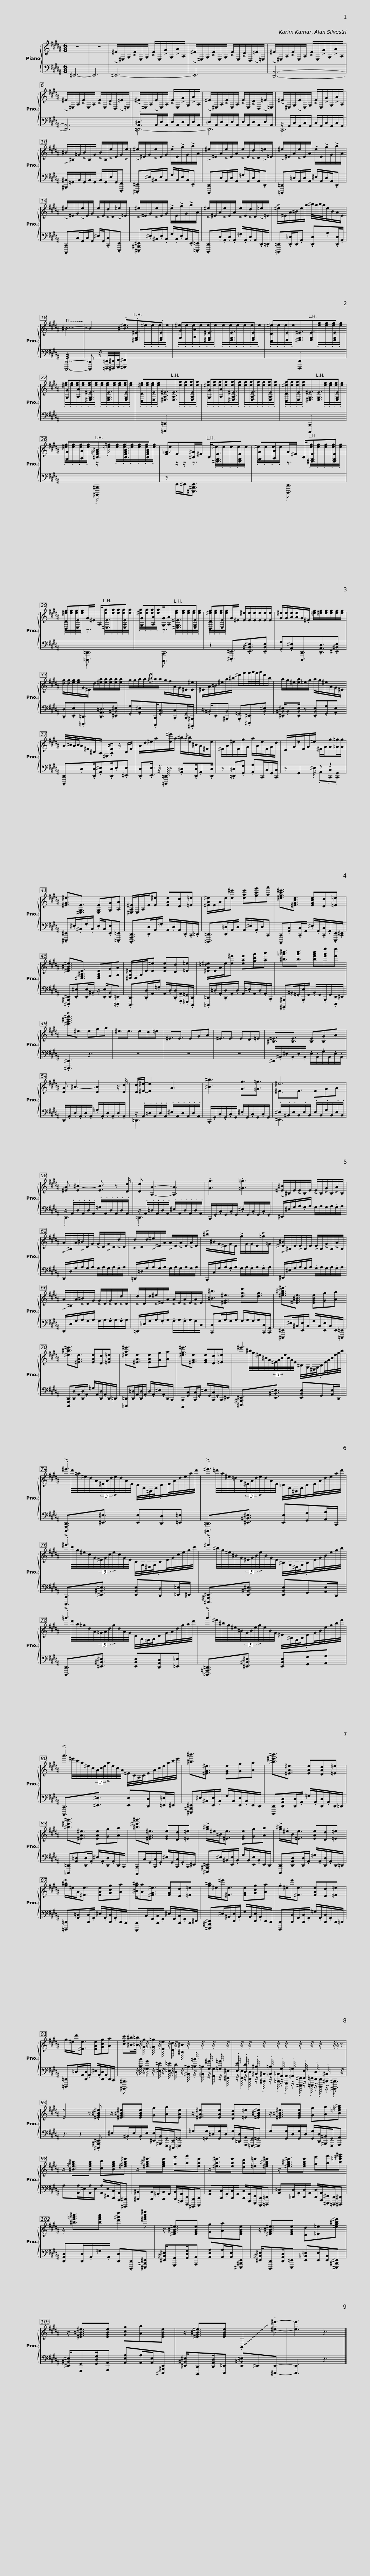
X:1
%%score { ( 1 4 ) | ( 2 3 ) }
L:1/8
M:6/8
I:linebreak $
K:B
V:1 treble
V:4 treble
V:2 bass
V:3 bass
V:1
 z6 | z6 | !>!^E/^E,/G,/!>!E/E,/G,/ !>!E/E,/!>!G/G,/!>!A/A,/ | !>!^E/^E,/G,/!>!E/E,/G,/ !>!E/E,/!>!D/D,/!>!=E/=E,/ | !>!^E/^E,/A,/!>!E/E,/A,/ !>!E/E,/!>!G/G,/!>!A/A,/ |$ %5
 !>!^E/^E,/A,/!>!E/E,/A,/ !>!E/E,/!>!D/D,/!>!=E/=E,/ | !>!^E/^E,/A,/!>!E/E,/A,/ !>!E/E,/!>!G/G,/!>!A/A,/ | !>!^E/^E,/A,/!>!E/E,/A,/ !>!E/E,/!>!D/D,/!>!=E/=E,/ |$ !>!^E/^E,/G,/!>!E/E,/G,/ !>!E/E,/!>!G/G,/!>!A/A,/ | !>!^B/^B,/=G/!>!B/B,/G/ !>!B/B,/!>!e/E/G/!>!e/ | %10
 !>!^e/^E/G/!>!e/E/G/ !>!e/E/!>!g/G/!>!a/A/ |$ !>!^e/^E/A/!>!e/E/A/ !>!e/E/!>!d/D/!>!=e/=E/ | !>!^e/^E/A/!>!e/E/A/ !>!e/E/!>!g/G/!>!a/A/ | !>!^e/^E/G/!>!e/E/G/ !>!e/E/!>!d/D/!>!=e/=E/ |$ !>!^e/^E/G/!>!e/E/G/ !>!e/E/!>!g/G/!>!a/A/ | %15
 !>!^e/^E/A/!>!e/E/A/ !>!e/E/!>!d/D/!>!=e/=E/ | !>!^e/^E/A/^B/e/a/ ^b/4a/4b/4a/4e/B/A/E/ | !trill(!T^B6-!trill)! |$ B2 .[^B^e]3/2.[^E,G,^E]3/2.[E,G,E] | [G,G][A,A][^E,G,^E]3/2[E,G,E]3/2[E,G,E] | %20
 [D,D][E,E][^E,G,^E]3/2[E,G,E]3/2[E,G,E] |$ [G,G][A,A][^E,G,^E]3/2[E,G,E]3/2[E,G,E] | [D,D][E,E][^E,A,^E]3/2[E,A,E]3/2[E,A,E] | [G,G][A,A][^E,A,^E]3/2[E,A,E]3/2[E,A,E] |$ [D,D][E,E][^E,G,^E]3/2[E,G,E]3/2[E,G,E] | %25
 [G,G][A,A][^B,E=G^B]3/2[B,EGB]3/2[B,EGB] | [E=G]E[^B,^G]/^E/ B,<[^E,G,E][E,G,E] |$ [G,G][A,A]G/^E/ B,<[^E,G,E][E,G,E] | [D,D][E,E]G/^E/ A,<[^E,E][E,A,E] | [G,G][A,A][G,G]/[A,A][^E,G,^E]3/2[E,G,E] |$ %30
 [D,D][E,E]G/^E/ [E^e]/[Ee]/[Ee]/[Ee]/[Ee]/[Ee]/ | [G^e]/[Ge]/[Ae]/[Ae]/G/.^E/ [=eg]/[^eg]/[eg]/[eg]/[eg]/[eg]/ | [dg]/[dg]/[eg]/[eg]/G/^E/ d/[^ea]/[ea]/[ea]/[ea]/[ea]/ |$ g/g/a/a/{/gb}a/a/ g/f/A/G/^E/[E^e]/ | ^E/A/^B/^e/a/^b/ ^e'/g'/g'/4a'/4g'/4a'/4e'/b/ | %35
 a/g/^e/[ea]/=e/g/ a/g/^e/A/G/^E/ |$ A/4^B/4A/4B/4A/^E/^B,/A,/ ^E,/.[A,E] z/ B,/E/ | A/d/^e/a/[e^e']/a/ ^b/{/a}[eb]/^B/A/^E/e/ | ^E/A/^e/E/g/G/ a/A/e/E/G/d/ |$ D/G/.e/E/G/^e/ ^E/G/[Gg][=G=g]/[Gg]/ | %40
 [^EG^e]3/2[^E,G,E]3/2 [E,G,E][G,G][A,A] | [^E,A,^E]/E,/A,/E/[E^e] [EAe][Dd][=E=e] | [^EA^e]/E/A/e/[e^e'] [eae'][gc'g'][aa'] |$ [^egc'^e']3/2[^EGce]3/2 [EGce][Dd][=E=e] | [^EG^B^e]3/2[^E,G,^B,E]3/2 [E,G,B,E][G,G][A,A] | %45
 [^E,A,^E]/E,/A,/E/[E^e] [EAe][Dd][=E=e] |$ [^EA=d^e]/E/A/e/[e^e'] [eae'][gc'g'][aa'] | [^b=g'^b']3/2[bg'b']3/2 [be'g'b'][e'g'e''][e'e''] | !>![^e'g'^b'^e'']3/2^e3/2 ega | ^e3/2e3/2 ed=e | %50
 ^E3/2E3/2 EGA |$ ^E3/2E3/2 ED=E | [^B,^E]3/2[B,E]3/2 [B,E][B,G]A | [DA] ^B2- [DB]2 z/ [Dd]/ | [Dd]/[^E^e]/- [Ee]2 A3 |$ %55
 [^B^b]3 [Gg]3/2[=G=g]3/2 | ^e6 | [^EA] [E^B-]2 [EB]3/2 z [Dd]/ | [Dd] [A,A]2- [A,A]3 |$ .[Gg]3 .[=G=g]3 | %60
 !>![^E^B]/^B,/E/!>!E/B,/E/ !>!E/B,/!>!G/B,/!>!A/B,/ | !>!A/^B,/A/!>!^B/D/G/ !>!G/D/!>!G/D/!>!d/D/ | !>!d/D/d/!>!^e/^E/A/ !>!A/E/!>!A/E/!>!A/E/ |$ !>!^b/^B/G/^E/G/E/ !>!g/G/G/E/!>!=g/=G/ | !>![^E^B]/^B,/E/!>!E/B,/E/ !>!E/B,/!>!G/B,/!>!A/B,/ | %65
 !>!A/^B,/A/!>!^B/D/G/ !>!G/D/!>!G/D/!>!d/D/ |$ !>!d/D/d/!>!^e/^E/A/ !>!A/E/!>!A/E/!>!A/E/ | [^B^b]3/2[^EG^e]3/2 [dgd']3/2[dg]3/2 | [^eg^b^e']3/2[^EG^Be]3/2 [EGBe][Gg][Aa] | [^e^b^e']3/2[^EAe]3/2 [EAe][Dd][=EA=e] |$ %70
 [^ea^e']3/2[^EAe]3/2 [EAe][Gg][Aa] | [^eg^e']3/2[^EGe]3/2 [EGe][Dd][=E=e] |$ ^e'3 x3 |$ !>!.^e'3 x3 |$ !>!.^e'3 x3 |$ %75
 !>!.^e'3 x3 |$ !>!.^e'3 x3 |$ !>!.=g'3 x3 |$ !>!.g'3 x3 |$ !>!.a'3 x3 | %80
 [^b^b']3/2[^EG^e]3/2 [EGe][Gg][Aa] |$ [^b^e'^b']3/2[^EA^e]3/2 [EAe][DAd][=E=e] | [^b^e'^b']3/2[^EA^e]3/2 [EAe][Gg][Aa] | [^b^e'^b']3/2[^EG^e]3/2 [EGe][Dd][=E=e] |$ !>![g^b]/^e/^B<[^Ee] [EGe][Gg][Aa] | %85
 !>![g^b]/.^e/B<[^Ee] [EAe][Dd][=E=e] | !>![g^b]/^e/A<[^Ee] [EAe][Gcg][Aa] |$ [^Bg^b]/[Aa][^EG^e]3/2 [EGe][Dd][=E=e] | [g^b]/^e/^e'<[^Ee] [EGe][Gcg][Aa] | .g/.^e/e'<[^Ee] [EAe][Dd][=E=e] |$ %90
 g/^e/d'<[^Ee] [EAe][Gcg][Aa] | [cfc'][^B^b]/[=B=b]/4 z/4 [Gg]/4 z/4 [=G=g]/4 z/4 [Ee]/4 z/4 [Dd]/4 z/4 [^B,^B]/4 z/4[I:staff +1] [=B,=B]/4[I:staff -1] z/4[I:staff +1] [G,^G]/4[I:staff -1] z/4[I:staff +1] [=G,=G]/4[I:staff -1] z/4 |$[I:staff +1] .[E,E]/4[I:staff -1] z/4[I:staff +1] .[D,D]/4[I:staff -1] z/4[I:staff +1] .[^B,,^B,]/4[I:staff -1] z/4[I:staff +1] .[=B,,=B,]/4[I:staff -1] z/4[I:staff +1] .[G,,G,]/4[I:staff -1] z/4[I:staff +1] .[=G,,=G,]/4[I:staff -1] z/4[I:staff +1] .[E,,E,]/4[I:staff -1] z/4[I:staff +1] .[D,,D,]/4[I:staff -1] z/4[I:staff +1] .[^B,,,^B,,]/4[I:staff -1] z/4 z/ z | [Ee]4 z .[^EG^B^e] |$ z/ [^EG^B^e]3/2[EGBe] [Gg][Aa][EAe] | %95
 z/ [^EA^e]3/2[EAe] [DAd][=E=e][^EG^B^e] | z/ [^EG^B^e]3/2[EGBe] [Gg][Aa][B=e=g^b] |$ z/ [^Be=g^b]3/2[Begb] [cc'][Begb][^e^gb^e'] | z/ [^eg^b^e']3/2[egbe'] [gg'][aa'][eae'] | z/ [^ea^e']3/2[eae'] [dad'][=e=e'][^eg^b^e'] |$ %100
 z/ [^eg^b^e']3/2[egbe'] [gg'][aa'][b=e'=g'^b'] | z/ [^be'=g'^b']3/2[be'g'b'] [d'^g'd'']2 [^e'g'b'^e''] | z/ [^EG^B^e]3/2[EGBe] [Gg][Aa][EGBe] |$ z/ [^EG^B^e]3/2[EGBe] [Dd][=E=e][^eg^b^e'] | z/ [^EG^B^e]3/2[EGBe] [Gcg][Aa][EGBe] | %105
 z/ [^EG^B^e]3/2[EGBe] !~(!.B,,2 !~)!.[^e^e']- | [ee']3 z3 |] %107
V:2
 ^E,,6- | E,,6 | ^E,,6- | E,,6 | [D,,A,,]6- |$ %5
 [D,,A,,]6 | .[A,,=D,]>A,,D,/A,,/ D,/A,,/D,/A,,/D,/A,,/ | =D,/A,,/D,/A,,/D,/A,,/ D,/A,,/D,/A,,/D,/A,,/ |$ z/ G,,/C,/G,,/C,/G,,/ C,/G,,/C,/G,,/C,/G,,/ | [^B,,,^B,,]/=G,,/B,,/G,,/B,,/G,,/ B,,/G,,/E,/G,,/.[F,,,F,,] | %10
 .[^E,,,^E,,]^E,/^B,,/E,/B,,/ G,/B,,/E,/B,,/.E,, |$ .[D,,,D,,]D,/A,,/D,/A,,/ =G,/A,,/D,/A,,/.D,, | .[=D,,,=D,,]=D,/A,,/D,/A,,/ ^E,/A,,/D,/A,,/.D,, | .[C,,,C,,]C,/G,,/C,/G,,/ ^E,/G,,/.[C,,C,].[E,,,E,,] |$ .[^E,,,^B,,,^E,,].^E,/^B,,/.E,/.B,,/ .G,/.B,,/.E,/B,,/.E,,/.[=E,,,=E,,]/ | %15
 .[D,,,D,,].D,/.A,,/.D,/.A,,/ .=G,/.A,,/.D,/A,,/.D,,/.=D,,/ | .[=D,,,=D,,].[D,,=D,]/D,,/.A,, .[D,,D,].A,.[D,,D,]/.A,,/ | !///![C,,,C,,]6- |$ [C,,,C,,] z/4 [=D,,,=D,,]/4[^D,,,^D,,]/4[E,,,E,,]/4 [^E,,,^E,,]2[I:staff -1] .^e/.e/.e/.e/ | .^e/.e/.e/.e/.e/.e/ .e/.e/.e/.e/.e/.e/ | %20
 .^e/.e/.e/.e/[I:staff +1] .[D,,,D,,]2[I:staff -1] .[eg]/.[eg]/.[eg]/.[eg]/ |$ .[^eg]/.[eg]/.[eg]/.[eg]/.[eg]/.[eg]/ .[eg]/.[eg]/.[eg]/.[eg]/.[eg]/.[eg]/ | .[^eg]/.[eg]/.[eg]/.[eg]/[I:staff +1] .[=D,,,=D,,]2[I:staff -1] .[ea]/.[ea]/.[ea]/.[ea]/ | .[^ea]/.[ea]/.[ea]/.[ea]/.[ea]/.[ea]/ .[ea]/.[ea]/.[ea]/.[ea]/.[ea]/.[ea]/ |$ .[^ea]/.[ea]/.[ea]/.[ea]/[I:staff +1] .[C,,,C,,]2[I:staff -1] .[eg]/.[eg]/.[eg]/.[eg]/ | %25
 .[^eg]/.[eg]/.[eg]/.[eg]/[I:staff +1] z/[I:staff -1] .[=e=g]/ .[eg]/.[eg]/.[eg]/.[eg]/.[eg]/.[eg]/ | e[I:staff +1] z/ z/ z3/2[I:staff -1] .^e/.e/.e/.e/.e/ |$ .^e/.e/.e/.e/[I:staff +1] z3/2[I:staff -1] .[eg]/.[eg]/.[eg]/.[eg]/.[eg]/ | .[^eg]/.[eg]/.[eg]/.[eg]/[I:staff +1] z3/2[I:staff -1] .[ea]/.[ea]/.[ea]/.[ea]/.[ea]/ | .[^ea]/.[ea]/.[ea]/.[ea]/[I:staff +1] z3/2[I:staff -1] .[eg]/.[eg]/.[eg]/.[eg]/.[eg]/ |$ %30
[I:staff +1] z2 .[^E,,,^E,,]3/2.[E,,^B,,^E,]3/2.[E,,B,,E,] | .[G,,G,].[A,,^E,].[D,,,D,,]3/2.[D,,A,,D,]3/2.[^E,,^B,,E,] | .[D,,D,].[E,,E,].[=D,,,=D,,]3/2.[D,,A,,=D,]3/2.[^E,,^B,,^E,] |$ .[G,,G,].[A,,^E,].[C,,,C,,]<.[G,,C,].[C,,C,].[C,,G,,]/.[^B,,,,^B,,,]/ | z/ .^B,,/.E,,.[^B,,,B,,] .[B,,,=G,,].[^E,,,^E,,].[B,,^E,] | %35
 .[^E,,^B,,^E,]/.B,,.[E,,B,,E,]/ z .[E,,B,,E,].[G,,G,].[A,,E,] |$ .[D,,,D,,].D,.[D,,D,]/.[A,,^E,].[D,,D,]/.E,.[^E,,E,] | .[D,,D,].[E,,E,]3/4 z/8 [=D,,,=D,,]/8 z .[A,,=D,].[D,,D,]/.A,,.[D,,D,]/ | z .[=D,,=D,].[G,,G,] .[A,,A,]C,,/C,/G,,/[C,,C,]/ |$ z G,,2 z z2 | %40
 .[^E,,,^E,,].^E,/.^B,,/.G,/.B,,/ .E,/B,,/.[E,,E,].[=E,,,=E,,] | .[D,,,A,,,D,,]>.[D,,D,]A,,/.=G,/ A,,/.D,/A,,/.D,,/.C,,/.=D,,/ | [=D,,,=D,,]>[D,,=D,]A,,/D,/ A,,/^E,/.A,,/D,/C,, |$ .[C,,,C,,].[G,,C,].[C,,C,]/G,,/ .^E,/.G,,/.[C,,C,]/.G,,/.[E,,,E,,]/.[C,,^E,,]/ | .[^E,,,^B,,,^E,,].[E,,^E,].[E,,E,]/.^B,,/ z/ .[E,,E,]/.[E,,B,,].[=E,,,=E,,] | %45
 .[D,,,D,,]>.[D,,D,]A,,/.=G,/ A,,/.D,/.[D,,D,]/.[A,,,A,,]/.[=G,,,=G,,]/.[D,,,D,,]/ |$ .[=D,,,=D,,]/.=D,/.A,,/.[D,,D,]/.A,,/.D,/ A,,/.^E,/A,,/.D,/.A,,/.C,,/ | .[^B,,,,^B,,,].^B,,/.=G,,/.[B,,,E,]/G,,/ .B,,/G,,/.B,,,/G,,/.[E,,,E,,]/.^E,,/ | .[^E,,,^E,,]3 z3 | z6 | %50
 z6 |$ z6 | ^E,,/.^B,,/.^E,/.B,,/.E,/.B,,/ .E,/.B,,/.G,/B,,/.E,/.B,,/ | D,,/.A,,/.D,/.A,,/.D,/.A,,/ .=G,/.A,,/.D,/.A,,/.D,/.A,,/ | z/ .A,,/.=D,/.A,,/.D,/.A,,/ .^E,/.A,,/.D,/.A,,/.D,/.A,,/ |$ %55
 .C,,/.G,,/.C,/.G,,/.C,/G,,/ .^E,/G,,/.C,/G,,/.C,/G,,/ | .^E,/.^B,,/.E,/B,,/.E,/B,,/ .E,/B,,/.G,/B,,/.E,/.B,,/ | z/ .A,,/.D,/.A,,/.D,/.A,,/ .=G,/.A,,/.D,/.A,,/.D,/.A,,/ | z/ .A,,/.=D,/.A,,/.D,/.A,,/ .^E,/.A,,/.D,/.A,,/.D,/.A,,/ |$ C,,/.G,,/.C,/G,,/.C,/G,,/ .^E,/G,,/.C,/G,,/.C,/.G,,/ | %60
 ^E,,/^E,/G,/A,/.G,/A,/ G,/A,/G,/A,/.G,/A,/ | D,,/D,/G,/A,/G,/A,/ G,/A,/G,/A,/.G,/A,/ | =D,,/=D,/G,/A,/G,/A,/ G,/A,/G,/A,/G,/A,/ |$ .C,,/C,/G,/A,/.G,/A,/ G,/A,/.G,/A,/.G,/A,/ | ^E,,/^E,/G,/A,/G,/A,/ .G,/A,/G,/A,/.G,/A,/ | %65
 D,,/D,/G,/A,/.G,/A,/ G,/A,/.G,/A,/.G,/A,/ |$ =D,,/=D,/G,/A,/.G,/A,/ .G,/A,/.G,/A,/G,/C,/ | [C,,C,]G,/A,/G,/A,/ G,/A,/G,/A,/[C,,C,]/[C,,G,,]/ | [^E,,,^E,,]^E,/^B,,/[E,,E,]/B,,/ G,/B,,/[E,,E,]/B,,/E,,/[=E,,,=E,,]/ | [D,,,A,,,D,,][D,,D,]/A,,/[D,,D,]/.A,,/ =G,/A,,/[D,,D,]/.A,,/D,,/=D,,/ |$ %70
 [=D,,,=D,,][D,,=D,]/A,,/[D,,D,]/.A,,/ D,/.A,,/^E,/.A,,/D,,/C,,/ | [C,,,C,,][G,,C,][C,,C,]/.G,,/ ^E,/G,,/[C,,C,]/.G,,/C,,/^E,,/ |$ [^E,,,^B,,,^E,,]3/2[E,,^B,,^E,]3/2 [E,,B,,E,]G,,[A,,E,]/D,,/ |$ [D,,,A,,,D,,]3/2[^E,,^E,]3/2 [E,,E,][D,,D,][=E,,=E,] |$ [=D,,,=D,,]3/2[^E,,^B,,^E,]3/2 [E,,E,][G,,G,][A,,A,]/C,,/ |$ %75
 [C,,,C,,]3/2[^E,,^B,,^E,]3/2 [E,,B,,E,][D,,D,][=E,,=E,]/^E,,/ |$ [^E,,,^B,,,^E,,]3/2[E,,^B,,^E,]3/2 [E,,B,,E,]G,,[A,,E,]/D,,/ |$ [D,,,D,,]3/2[^E,,^B,,^E,]3/2 [E,,B,,E,][D,,A,,D,][=E,,=E,] |$ [=D,,,=A,,,=D,,]3/2[^E,,^B,,^E,]3/2 [E,,B,,E,][G,,G,][A,,A,] |$ [C,,,C,,]3/2[^E,,^E,]3/2 [E,,E,][D,,D,][=E,,=E,]/^E,,/ | %80
 [^E,,,^B,,,^E,,]^E,/^B,,/[E,,E,]/.B,,/ G,/B,,/[E,,E,]/.B,,/E,,/D,,/ |$ [D,,,D,,][D,,A,,D,][D,,D,]/.A,,/ =G,/.A,,/[D,,D,]/.A,,/D,,/=D,,/ | [=D,,,=D,,][A,,=D,][D,,D,]/.A,,/ ^E,/.A,,/[D,,D,]/.A,,/D,,/C,,/ | [C,,,C,,]C,/G,,/[C,,C,]/.G,,/ ^E,/G,,/[C,,C,]/.G,,/C,,/^E,,/ |$ [^E,,,^B,,,^E,,]^E,/^B,,/[E,,E,]/.B,,/ G,/B,,/[E,,E,]/.B,,/E,,/D,,/ | %85
 [D,,,D,,][D,,A,,D,][D,,D,]/.A,,/ =G,/.A,,/[D,,D,]/.A,,/D,,/=D,,/ | [=D,,,=D,,][A,,=D,][D,,D,]/.A,,/ ^E,/.A,,/[D,,D,]/.A,,/D,,/C,,/ |$ [C,,,C,,]C,/G,,/[C,,C,]/.G,,/ ^E,/G,,/[C,,C,]/.G,,/C,,/^E,,/ | [^E,,,^B,,,^E,,]^E,/^B,,/[E,,E,]/.B,,/ G,/B,,/[E,,E,]/.B,,/E,,/D,,/ | [D,,,D,,][D,,D,]/A,,/[D,,D,]/.A,,/ =G,/.A,,/[D,,D,]/.A,,/D,,/=D,,/ |$ %90
 [=D,,,=D,,]=D,/A,,/[D,,D,]/.A,,/ ^E,/.A,,/[D,,D,]/.A,,/D,,/C,,/ | [^B,,,,^B,,,]3/2 z/4 [B,B]/4 z/4 [G,G]/4 z/4 [^E,^E]/4 z/4 [=E,=E]/4 z/4 [D,D]/4 z/4 [^B,,^B,]/4 z/4 [=B,,=B,]/4 z/4 [G,,G,]/4 z/4 [^E,,^E,]/4 |$ z/4 .[E,,E,]/4 z/4 .[D,,D,]/4 z/4 .[^B,,,^B,,]/4 z/4 .[=B,,,=B,,]/4 z/4 .[G,,,G,,]/4 z/4 .[^E,,,^E,,]/4 z/4 .[=E,,,=E,,]/4 z/4 .[D,,,D,,]/4 z/4 .[^B,,,,^B,,,]3/2 z/4 | z3 z2 .[^E,,,^B,,,^E,,] |$ ^E,.^B,,/E,/.B,,/E,/ [^E,,E,]/[^B,,,B,,]/[G,,,G,,]/[^E,,,E,,]/[=G,,,=G,,] | %95
 =G,[=G,,G,]/=D,/[G,,G,]/D,/ [G,,G,]/[=D,,D,]/[A,,,A,,]/[=G,,,G,,]/[^G,,,^G,,] | G,[G,,G,]/D,/[G,,G,]/D,/ [G,,G,]/[D,,D,]/[^B,,,^B,,]/[G,,,G,,]/[A,,,A,,] |$ A,[A,,A,]/^E,/[A,,A,]/E,/ [A,,A,]/[^E,,E,]/[C,,C,]/[A,,,A,,]/[^B,,,,^B,,,] | [^B,,,^B,,][B,,,B,,]/.=G,,/[B,,,B,,]/G,,/ [B,,,B,,]/[=G,,,G,,]/[D,,,D,,]/[^B,,,,B,,,]/[C,,,C,,] | [G,,C,][C,,C,]/.G,,/[C,,C,]/G,,/ [C,,C,]/[G,,,G,,]/[E,,,E,,]/[C,,,C,,]/[=D,,,=D,,] |$ %100
 [A,,=D,][=D,,D,]/.A,,/[D,,D,]/A,,/ [D,,D,]/[A,,,A,,]/[^E,,,^E,,]/[=D,,,D,,]/[^D,,,^D,,] | [D,,A,,D,][D,,D,]/.A,,/=G,/.A,,/ [D,,D,].[D,,,D,,][^E,,,^B,,,^E,,] | [^E,,^B,,^E,]/[G,,,G,,][G,,D,G,]/[A,,,A,,] [A,,E,A,][A,,A,]/[A,,E,]/[^E,,,^B,,,E,,] |$ [^E,,^B,,^E,]/[D,,,D,,][D,,A,,D,]/[E,,,=E,,] [E,,=B,,=E,][E,,E,]/[E,,B,,]/[^E,,,^B,,,^E,,] | [^E,,^B,,^E,]/[G,,,G,,][G,,D,G,]/[A,,,A,,] [A,,E,A,][A,,A,]/[A,,E,]/[^E,,,^B,,,E,,] | %105
 [^E,,^B,,^E,]/[D,,,D,,][D,,A,,D,]/[E,,,=E,,] [E,,=B,,=E,]^E,,.[^E,,,E,,]- | [E,,,E,,]3 z3 |] %107
V:3
 x6 | x6 | x6 | x6 | x6 |$ %5
 x6 | =D,,6- | D,,6 |$ C,,6 | x6 | %10
 x6 |$ x6 | x6 | x6 |$ x6 | %15
 x6 | x6 | x6 |$ x6 | x6 | %20
 x6 |$ x6 | x6 | x6 |$ x6 | %25
 x2 .[^B,,,,^B,,,]/ x7/2 | z E,,/^E,,<[^E,,,^B,,,E,,] x5/2 |$ x2 .[D,,,D,,]3/2 x5/2 | x2 .[=D,,,=D,,]3/2 x5/2 | x2 [C,,,C,,]3/2 x5/2 |$ %30
[I:staff -1] .[^eg]/.[eg]/.[eg]/.[eg]/ x4 | x6 | x6 |$ x6 | x6 | %35
 x6 |$ x6 | x6 | x6 |$ x5/2[I:staff +1] .^E,/ .A,,.[C,,C,].[C,,G,,] | %40
 x6 | x6 | x6 |$ x6 | x6 | %45
 x6 |$ x6 | x6 | x6 | x6 | %50
 x6 |$ x6 | x6 | x6 | .=D,,3 x3 |$ %55
 x6 | ^E,,3 x3 | .D,,3 x3 | .=D,,3 x3 |$ x6 | %60
 x6 | x6 | x6 |$ x6 | x6 | %65
 x6 |$ x6 | x6 | x6 | x6 |$ %70
 x6 | x6 |$ x6 |$ x6 |$ x6 |$ %75
 x6 |$ x6 |$ x6 |$ x6 |$ x6 | %80
 x6 |$ x6 | x6 | x6 |$ x6 | %85
 x6 | x6 |$ x6 | x6 | x6 |$ %90
 x6 | x6 |$ x6 | x6 |$ x6 | %95
 x6 | x6 |$ x6 | x6 | x6 |$ %100
 x6 | x6 | x6 |$ x6 | x6 | %105
 x6 | x6 |] %107
V:4
 x6 | x6 | x6 | x6 | x6 |$ %5
 x6 | x6 | x6 |$ x6 | x6 | %10
 x6 |$ x6 | x6 | x6 |$ x6 | %15
 x6 | x6 | x6 |$ x6 | x6 | %20
 x6 |$ x6 | x6 | x6 |$ x6 | %25
 x6 | x6 |$ x6 | x6 | x6 |$ %30
 x6 | x6 | x6 |$ x6 | x6 | %35
 x6 |$ x6 | x6 | x6 |$ x6 | %40
 x6 | x6 | x6 |$ x6 | x6 | %45
 x6 |$ x6 | x6 | x6 | x6 | %50
 x6 |$ x6 | x6 | x6 | x6 |$ %55
 x6 | ^E3/2E3/2 EGA | x6 | x6 |$ x6 | %60
 x6 | x6 | x6 |$ x6 | x6 | %65
 x6 |$ x6 | x6 | x6 | x6 |$ %70
 x6 | x6 |$ x/4 ^b/4g/4^e/4^B/4G/4(3^E/4G/4B/4e/4B/4G/4E/4 ^B,/4G,/4^E,/4G,/4.B,/E/4G/4B/4e/4g/4b/4 |$ x/4 d'/4=a/4^e/4d/4A/4(3^E/4A/4d/4!>!e/4d/4A/4E/4 D/4A,/4^E,/4A,/4.D/E/4A/4d/4e/4a/4d'/4 |$ x/4 =d'/4a/4^e/4=d/4A/4(3^E/4A/4d/4!>!e/4d/4A/4E/4 =D/4A,/4^E,/4A,/4.D/E/4A/4d/4e/4a/4d'/4 |$ %75
 x/4 c'/4g/4^e/4c/4G/4(3^E/4G/4c/4!>!e/4c/4G/4E/4 C/4G,/4^E,/4G,/4.C/E/4G/4c/4e/4g/4c'/4 |$ x/4 ^b/4g/4^e/4^B/4G/4(3^E/4G/4B/4!>!e/4B/4G/4E/4 ^B,/4G,/4^E,/4G,/4.B,/E/4G/4B/4e/4g/4b/4 |$ x/4 d'/4a/4=g/4d/4A/4(3=G/4A/4d/4!>!g/4d/4A/4G/4 D/4A,/4=G,/4A,/4.D/G/4A/4d/4g/4a/4d'/4 |$ x/4 ^e'/4^b/4g/4^e/4^B/4(3G/4B/4e/4!>!g/4e/4B/4G/4 ^E/4^B,/4G,/4B,/4.E/G/4B/4e/4g/4b/4e'/4 |$ x/4 ^e'/4c'/4a/4^e/4c/4(3A/4c/4e/4!>!a/4e/4c/4A/4 ^E/4C/4A,/4C/4.E/A/4c/4e/4a/4c'/4e'/4 | %80
 x6 |$ x6 | x6 | x6 |$ x6 | %85
 x6 | x6 |$ x6 | x6 | x6 |$ %90
 x6 | x6 |$ x6 | x6 |$ x6 | %95
 x6 | x6 |$ x6 | x6 | x6 |$ %100
 x6 | x6 | x6 |$ x6 | x6 | %105
 x6 | x6 |] %107
